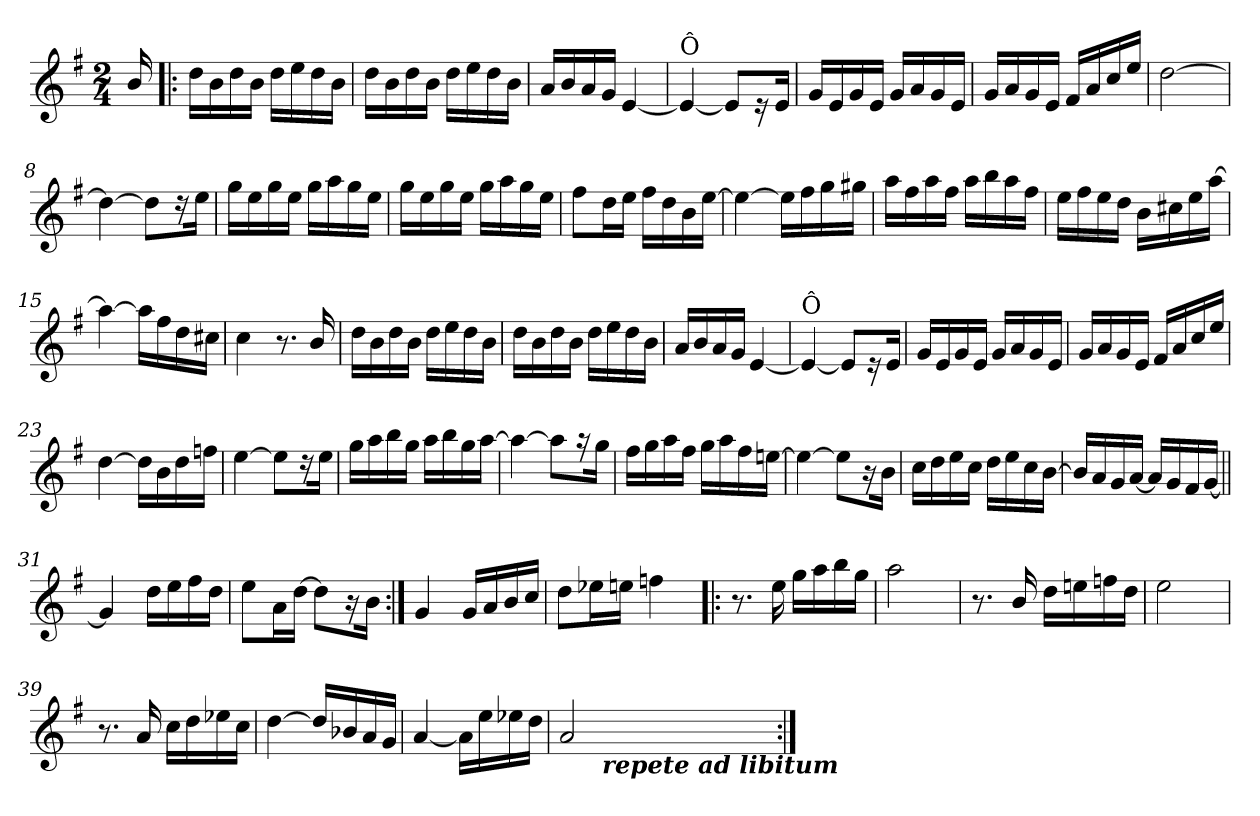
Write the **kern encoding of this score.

**kern
*part1
*staff1
*clefG2
*k[f#]
*G:
*M2/4
=
16b/
=1!|:
16dd\LL
16b\
16dd\
16b\JJ
16dd\LL
16ee\
16dd\
16b\JJ
=2
16dd\LL
16b\
16dd\
16b\JJ
16dd\LL
16ee\
16dd\
16b\JJ
=3
16a/LL
16b/
16a/
16g/JJ
[4e/
=4
!LO:TX:a:t=Ô
4e/_
8e/L]
16r
16e/Jk
!!LO:LB:g=z
=5
16g/LL
16e/
16g/
16e/JJ
16g/LL
16a/
16g/
16e/JJ
=6
16g/LL
16a/
16g/
16e/JJ
16f#/LL
16a/
16cc/
16ee/JJ
=7
[2dd\
=8
4dd\_
8dd\L]
16r
16ee\Jk
=9
16gg\LL
16ee\
16gg\
16ee\JJ
16gg\LL
16aa\
16gg\
16ee\JJ
!!LO:LB:g=z
=10
16gg\LL
16ee\
16gg\
16ee\JJ
16gg\LL
16aa\
16gg\
16ee\JJ
=11
8ff#\L
16dd\L
16ee\JJ
16ff#\LL
16dd\
16b\
[16ee\JJ
=12
4ee\_
16ee\LL]
16ff#\
16gg\
16gg#X\JJ
=13
16aa\LL
16ff#\
16aa\
16ff#\JJ
16aa\LL
16bb\
16aa\
16ff#\JJ
=14
16ee\LL
16ff#\
16ee\
16dd\JJ
16b\LL
16cc#X\
16ee\
[16aa\JJ
!!LO:LB:g=z
=15
4aa\_
16aa\LL]
16ff#\
16dd\
16cc#X\JJ
=16
4cc\
8.r
16b/
=17
16dd\LL
16b\
16dd\
16b\JJ
16dd\LL
16ee\
16dd\
16b\JJ
=18
16dd\LL
16b\
16dd\
16b\JJ
16dd\LL
16ee\
16dd\
16b\JJ
=19
16a/LL
16b/
16a/
16g/JJ
[4e/
!!LO:LB:g=z
=20
!LO:TX:a:t=Ô
4e/_
8e/L]
16r
16e/Jk
=21
16g/LL
16e/
16g/
16e/JJ
16g/LL
16a/
16g/
16e/JJ
=22
16g/LL
16a/
16g/
16e/JJ
16f#/LL
16a/
16cc/
16ee/JJ
=23
[4dd\
16dd\LL]
16b\
16dd\
16ffn\JJ
=24
[4ee\
8ee\L]
16r
16ee\Jk
!!LO:LB:g=z
=25
16gg\LL
16aa\
16bb\
16gg\JJ
16aa\LL
16bb\
16gg\
[16aa\JJ
=26
4aa\_
8aa\L]
16r
16gg\Jk
=27
16ff#\LL
16gg\
16aa\
16ff#\JJ
16gg\LL
16aa\
16ff#\
[16een\JJ
=28
4ee\_
8ee\L]
16r
16b\Jk
=29
16cc\LL
16dd\
16ee\
16cc\JJ
16dd\LL
16ee\
16cc\
[16b\JJ
!!LO:LB:g=z
=30
16b/LL]
16a/
16g/
[16a/JJ
16a/LL]
16g/
16f#/
[16g/JJ
=31||
4g/]
16dd\LL
16ee\
16ff#\
16dd\JJ
=32
8ee\L
16a\L
[16dd\JJ
8dd\L]
16r
16b\Jk
=33:|!
4g/
16g/LL
16a/
16b/
16cc/JJ
=34
8dd\L
16ee-X\L
16een\JJ
4ffn\
!!LO:LB:g=z
=35!|:
8.r
16ee\
16gg\LL
16aa\
16bb\
16gg\JJ
=36
2aa\
=37
8.r
16b/
16dd\LL
16een\
16ffn\
16dd\JJ
=38
2ee\
!!LO:LB:g=z
=39
8.r
16a/
16cc\LL
16dd\
16ee-X\
16cc\JJ
=40
[4dd\
16dd/LL]
16b-X/
16a/
16g/JJ
=41
[4a/
16a\LL]
16ee\
16ee-X\
16dd\JJ
=42
*^
2a/	8..ryy
!	!LO:TX:b:Bi:t=repete ad libitum
.	4ryy
.	32ryy
*v	*v
=:|!
*-
